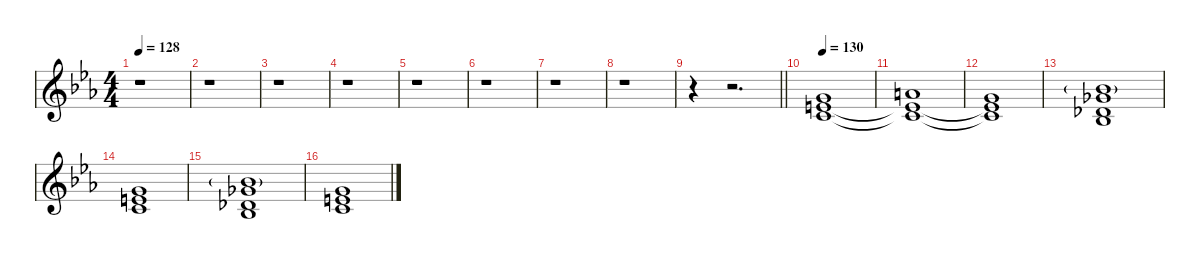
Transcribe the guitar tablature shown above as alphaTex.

\defaultSystemsLayout 4
\hideDynamics
\bracketExtendMode nobrackets
\singleTrackTrackNamePolicy hidden
\multiTrackTrackNamePolicy hidden
\firstSystemTrackNameMode fullname
\firstSystemTrackNameOrientation horizontal
\otherSystemsTrackNameOrientation horizontal
\track ("Synth" "vln.") {instrument stringensemble1}
\staff {score}
\tuning (E4 C4 G3 C3 G2 C2)
\ts (4 4)
\tempo 128
\clef g2
\ks cminor
r.1{dy f} |
r.1 |
r.1 |
r.1 |
r.1 |
r.1 |
r.1 |
r.1 |
\barLineRight lightlight
r.4 r.2{d} |
\tempo 130
(3.1{acc forcenatural} 4.2{acc forcenatural} 5.3{acc forcenatural}).1 |
(5.1{acc forcenatural} 4.2{t acc forcenatural} 5.3{t acc forcenatural}).1 |
(3.1{acc forcenatural} 4.2{t acc forcenatural} 5.3{t acc forcenatural}).1 |
(6.1{g acc b} 6.2{acc b} 6.3{acc b} 10.4{acc b}).1 |
(0.1{acc forcenatural} 7.2{acc forcenatural} 5.3{acc forcenatural}).1 |
(6.1{g acc b} 6.2{acc b} 6.3{acc b} 10.4{acc b}).1 |
(0.1{acc forcenatural} 7.2{acc forcenatural} 5.3{acc forcenatural}).1
